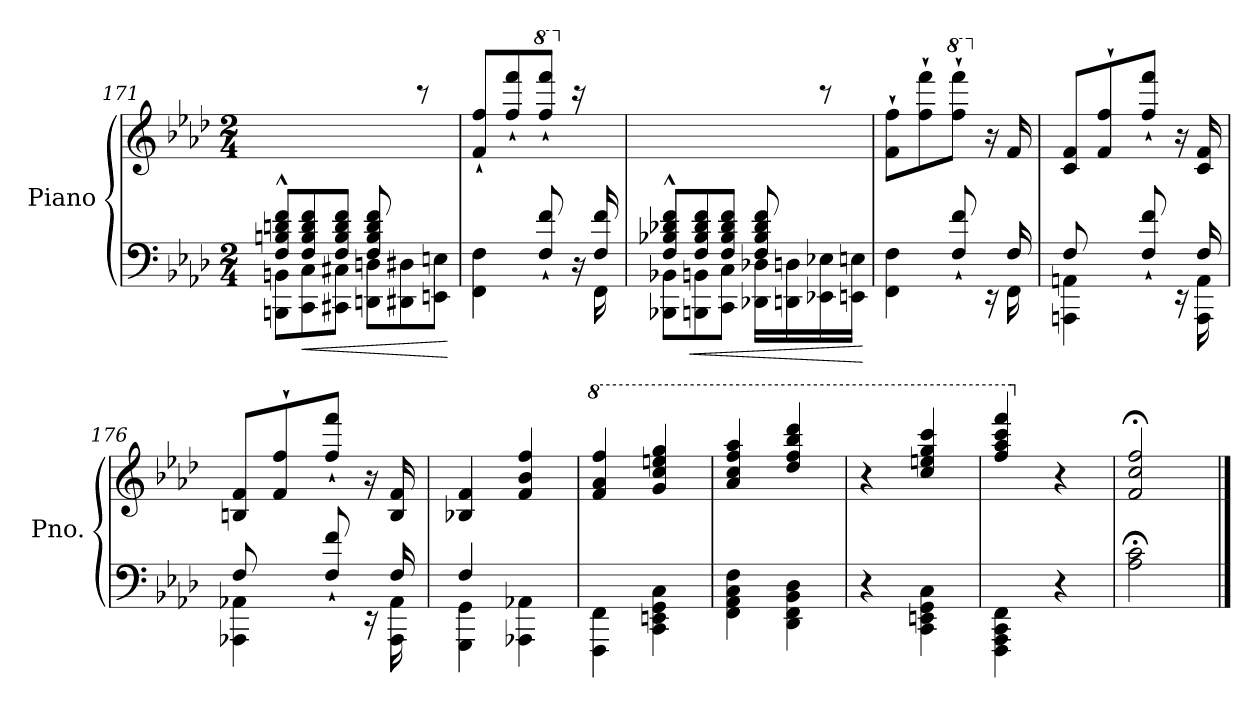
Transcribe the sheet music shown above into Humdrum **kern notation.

**kern	**kern	**dynam
*part1	*part1	*part1
*staff2	*staff1	*staff1/2
*I"Piano	*	*
*I'Pno.	*	*
!!LO:LB:g=z
*clefF4	*clefG2	*
*k[b-e-a-d-]	*k[b-e-a-d-]	*
*M2/4	*M2/4	*
*Xtuplet	*	*
=171	=171	=171
*^	*	*
12F/^^ 12Bn/^^ 12dn/^^ 12f/^^L	12BBBn\ 12BBn\L	4.ryy	.
!	!	!	!LO:HP:b=2
12F/ 12B/ 12d/ 12f/	12CC\ 12C\	.	<
12F/ 12B/ 12d/ 12f/J	12CC#X\ 12C#X\J	.	.
8F/ 8B/ 8d/ 8f/	12DDn\ 12Dn\L	.	.
.	12DD#X\ 12D#X\	.	.
8ryy	.	8rccc	.
.	12EEn\ 12En\J	.	.
*v	*v	*	*
.	.	[
=172	=172	=172
*^	*	*
4..ryy	4FF\ 4F\	8f/` 8ff/`L	.
.	.	8ff/` 8fff/`	.
*	*	*8va	*
.	8F/` 8f/`	8fff/` 8ffff/`J	.
*	*	*X8va	*
.	16r	16rccc	.
16F/ 16f/	16FF\	16ryy	.
=173	=173	=173	=173
12F/^^ 12B-X/^^ 12d-X/^^ 12f/^^L	12BBB-X\ 12BB-X\L	4.ryy	.
!	!	!	!LO:HP:b=2
12F/ 12B-/ 12d-/ 12f/	12BBBn\ 12BBn\	.	<
12F/ 12B-/ 12d-/ 12f/J	12CC\ 12C\J	.	.
8F/ 8B-/ 8d-/ 8f/	16DD-X\ 16D-X\LL	.	.
.	16DDn\ 16Dn\	.	.
8ryy	16EE-X\ 16E-X\	8rccc	.
.	16EEn\ 16En\JJ	.	.
*v	*v	*	*
.	.	[
=174	=174	=174
*^	*	*
4FF\ 4F\	4..ryy	8f\` 8ff\`L	.
.	.	8ff\` 8fff\`	.
*	*	*8va	*
8F/` 8f/`	.	8fff\` 8ffff\`J	.
*	*	*X8va	*
16rEE	.	16r	.
16FF\	16F/	16f/	.
=175	=175	=175	=175
*	*	*^	*
4AAAn\ 4AAn\	8F/L	8c/ 8f/L	8ryy	.
.	16ryy	8f/` 8ff/`	8f/J	.
*v	*v	*	*	*
8F/` 8f/`	8ff/` 8fff/`J	4ryy	.
16rEE	16r	.	.
*^	*	*	*
16AAA\ 16AA\	16F/	16c/ 16f/	.	.
!!LO:LB:g=z	!!
=176	=176	=176	=176	=176
4AAA-X\ 4AA-X\	8F/L	8Bn/ 8f/L	8ryy	.
.	16ryy	8f/` 8ff/`	8f/J	.
*v	*v	*	*	*
8F/` 8f/`	8ff/` 8fff/`J	4ryy	.
16rEE	16r	.	.
*^	*	*	*
16AAA-\ 16AA-\	16F/	16B/ 16f/	.	.
*	*	*v	*v	*
=177	=177	=177	=177
4GGG\ 4GG\	4F/	4B-X/ 4f/	.
4AAA-X\ 4AA-X\	4ryy	4f/ 4b-/ 4ff/	.
*v	*v	*	*
=178	=178	=178
*	*8va	*
4FFF\ 4FF\	4ff/ 4aa-/ 4fff/	.
4CC\ 4EEn\ 4GG\ 4C\	4gg/ 4ccc/ 4eeen/ 4ggg/	.
=179	=179	=179
4FF\ 4AA-\ 4C\ 4F\	4aa-/ 4ccc/ 4fff/ 4aaa-/	.
4DD-\ 4FF\ 4BB-\ 4D-\	4ddd-/ 4fff/ 4bbb-/ 4dddd-/	.
=180	=180	=180
4r	4r	.
4CC\ 4EEn\ 4GG\ 4C\	4ccc/ 4eeen/ 4ggg/ 4cccc/	.
=181	=181	=181
4FFF\ 4AAA-\ 4CC\ 4FF\	4fff/ 4aaa-/ 4cccc/ 4ffff/	.
*	*X8va	*
4r	4r	.
=182	=182	=182
2A-\;< 2c\;<	2f/;< 2cc/;< 2ff/;<	.
==	==	==
*-	*-	*-
